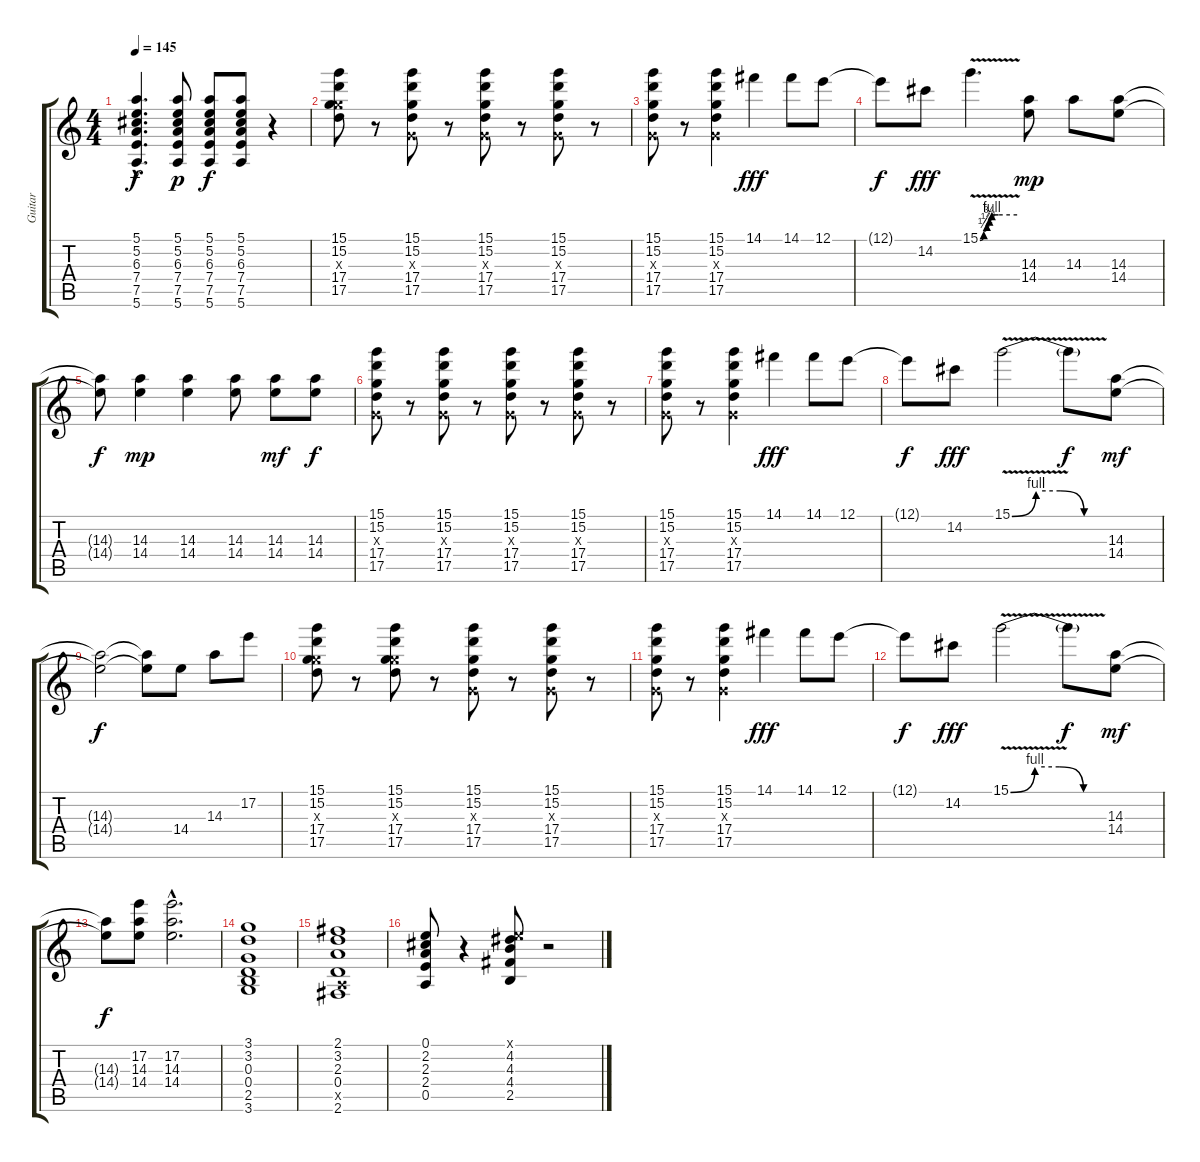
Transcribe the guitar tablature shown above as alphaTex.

\track ("Guitar" "Guitar") {instrument overdrivenguitar}
\staff {score tabs}
\tuning (E4 B3 G3 D3 A2 E2) {hide}
\ts (4 4)
\tempo 145
\clef g2
\ks c
(5.1{hac t} 5.2{hac t} 6.3{hac t} 7.4{hac t} 7.5{hac t} 5.6{hac t}).4{d dy f} (5.1 5.2 6.3 7.4 7.5 5.6).8{dy p} (5.1 5.2 6.3 7.4 7.5 5.6).8{dy f} (5.1 5.2 6.3 7.4 7.5 5.6).8 r.4 |
(15.1 15.2 12.3{x} 17.4 17.5).8 r.8 (15.1 15.2 0.3{x} 17.4 17.5).8 r.8 (15.1 15.2 0.3{x} 17.4 17.5).8 r.8 (15.1 15.2 0.3{x} 17.4 17.5).8 r.8 |
(15.1 15.2 0.3{x} 17.4 17.5).8 r.8 (15.1 15.2 0.3{x} 17.4 17.5).4 14.1.4{dy fff} 14.1.8 12.1.8 |
12.1{t}.8{dy f} 14.2.8{dy fff} 15.1{be (custom 0 0 6 1 11 2 15 3 19 4 30 4 60 4) v}.4{d} (14.3 14.4).8{dy mp} 14.3.8 (14.3 14.4).8 |
(14.3{t} 14.4{t}).8{dy f} (14.3 14.4).4{dy mp} (14.3 14.4).4 (14.3 14.4).8 (14.3 14.4).8{dy mf} (14.3 14.4).8{dy f} |
(15.1 15.2 0.3{x} 17.4 17.5).8 r.8 (15.1 15.2 0.3{x} 17.4 17.5).8 r.8 (15.1 15.2 0.3{x} 17.4 17.5).8 r.8 (15.1 15.2 0.3{x} 17.4 17.5).8 r.8 |
(15.1 15.2 0.3{x} 17.4 17.5).8 r.8 (15.1 15.2 0.3{x} 17.4 17.5).4 14.1.4{dy fff} 14.1.8 12.1.8 |
12.1{t}.8{dy f} 14.2.8{dy fff} 15.1{be (custom 0 0 15 4 30 4 45 0 60 0) v}.2 15.1{t}.8{dy f} (14.3 14.4).8{dy mf} |
(14.3{t} 14.4{t}).2{dy f} (14.3{t} 14.4{t}).8 14.4.8 14.3.8 17.2.8 |
(15.1 15.2 12.3{x} 17.4 17.5).8 r.8 (15.1 15.2 12.3{x} 17.4 17.5).8 r.8 (15.1 15.2 0.3{x} 17.4 17.5).8 r.8 (15.1 15.2 0.3{x} 17.4 17.5).8 r.8 |
(15.1 15.2 0.3{x} 17.4 17.5).8 r.8 (15.1 15.2 0.3{x} 17.4 17.5).4 14.1.4{dy fff} 14.1.8 12.1.8 |
12.1{t}.8{dy f} 14.2.8{dy fff} 15.1{be (custom 0 0 15 4 30 4 45 0 60 0) v}.2 15.1{t}.8{dy f} (14.3 14.4).8{dy mf} |
(14.3{t} 14.4{t}).8{dy f} (17.2 14.3 14.4).8 (17.2{hac} 14.3{hac} 14.4{hac}).2{d} |
(3.1 3.2 0.3 0.4 2.5 3.6).1 |
(2.1 3.2 2.3 0.4 0.5{x} 2.6).1 |
(0.1 2.2 2.3 2.4 0.5).8 r.4 (0.1{x} 4.2 4.3 4.4 2.5).8 r.2
